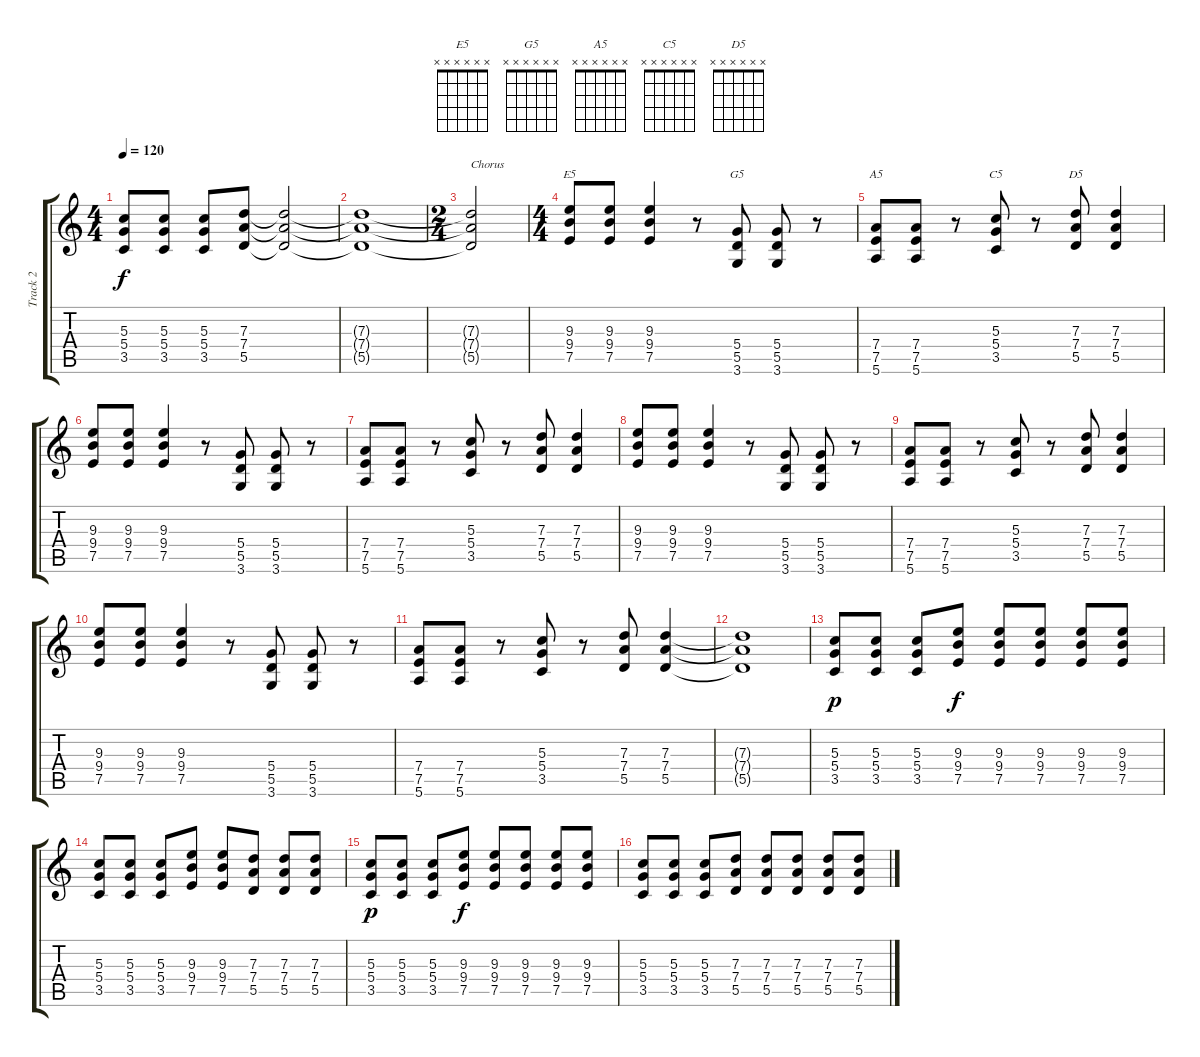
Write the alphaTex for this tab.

\track ("Track 2" "Track 2") {instrument overdrivenguitar}
\staff {score tabs}
\tuning (E4 B3 G3 D3 A2 E2) {hide}
\chord ("E5" x x x x x x)
\chord ("G5" x x x x x x)
\chord ("A5" x x x x x x)
\chord ("C5" x x x x x x)
\chord ("D5" x x x x x x)
\ts (4 4)
\tempo 120
\clef g2
\ks c
(5.3 5.4 3.5).8{dy f} (5.3 5.4 3.5).8 (5.3 5.4 3.5).8 (7.3 7.4 5.5).8 (7.3{t} 7.4{t} 5.5{t}).2 |
(7.3{t} 7.4{t} 5.5{t}).1 |
\ts (2 4)
(7.3{t} 7.4{t} 5.5{t}).2{txt "Chorus"} |
\ts (4 4)
(9.3 9.4 7.5).8{ch "E5"} (9.3 9.4 7.5).8 (9.3 9.4 7.5).4 r.8 (5.4 5.5 3.6).8{ch "G5"} (5.4 5.5 3.6).8 r.8 |
(7.4 7.5 5.6).8{ch "A5"} (7.4 7.5 5.6).8 r.8 (5.3 5.4 3.5).8{ch "C5"} r.8 (7.3 7.4 5.5).8{ch "D5"} (7.3 7.4 5.5).4 |
(9.3 9.4 7.5).8 (9.3 9.4 7.5).8 (9.3 9.4 7.5).4 r.8 (5.4 5.5 3.6).8 (5.4 5.5 3.6).8 r.8 |
(7.4 7.5 5.6).8 (7.4 7.5 5.6).8 r.8 (5.3 5.4 3.5).8 r.8 (7.3 7.4 5.5).8 (7.3 7.4 5.5).4 |
(9.3 9.4 7.5).8 (9.3 9.4 7.5).8 (9.3 9.4 7.5).4 r.8 (5.4 5.5 3.6).8 (5.4 5.5 3.6).8 r.8 |
(7.4 7.5 5.6).8 (7.4 7.5 5.6).8 r.8 (5.3 5.4 3.5).8 r.8 (7.3 7.4 5.5).8 (7.3 7.4 5.5).4 |
(9.3 9.4 7.5).8 (9.3 9.4 7.5).8 (9.3 9.4 7.5).4 r.8 (5.4 5.5 3.6).8 (5.4 5.5 3.6).8 r.8 |
(7.4 7.5 5.6).8 (7.4 7.5 5.6).8 r.8 (5.3 5.4 3.5).8 r.8 (7.3 7.4 5.5).8 (7.3 7.4 5.5).4 |
(7.3{t} 7.4{t} 5.5{t}).1 |
(5.3 5.4 3.5).8{dy p} (5.3 5.4 3.5).8 (5.3 5.4 3.5).8 (9.3 9.4 7.5).8{dy f} (9.3 9.4 7.5).8 (9.3 9.4 7.5).8 (9.3 9.4 7.5).8 (9.3 9.4 7.5).8 |
(5.3 5.4 3.5).8 (5.3 5.4 3.5).8 (5.3 5.4 3.5).8 (9.3 9.4 7.5).8 (9.3 9.4 7.5).8 (7.3 7.4 5.5).8 (7.3 7.4 5.5).8 (7.3 7.4 5.5).8 |
(5.3 5.4 3.5).8{dy p} (5.3 5.4 3.5).8 (5.3 5.4 3.5).8 (9.3 9.4 7.5).8{dy f} (9.3 9.4 7.5).8 (9.3 9.4 7.5).8 (9.3 9.4 7.5).8 (9.3 9.4 7.5).8 |
(5.3 5.4 3.5).8 (5.3 5.4 3.5).8 (5.3 5.4 3.5).8 (7.3 7.4 5.5).8 (7.3 7.4 5.5).8 (7.3 7.4 5.5).8 (7.3 7.4 5.5).8 (7.3 7.4 5.5).8
